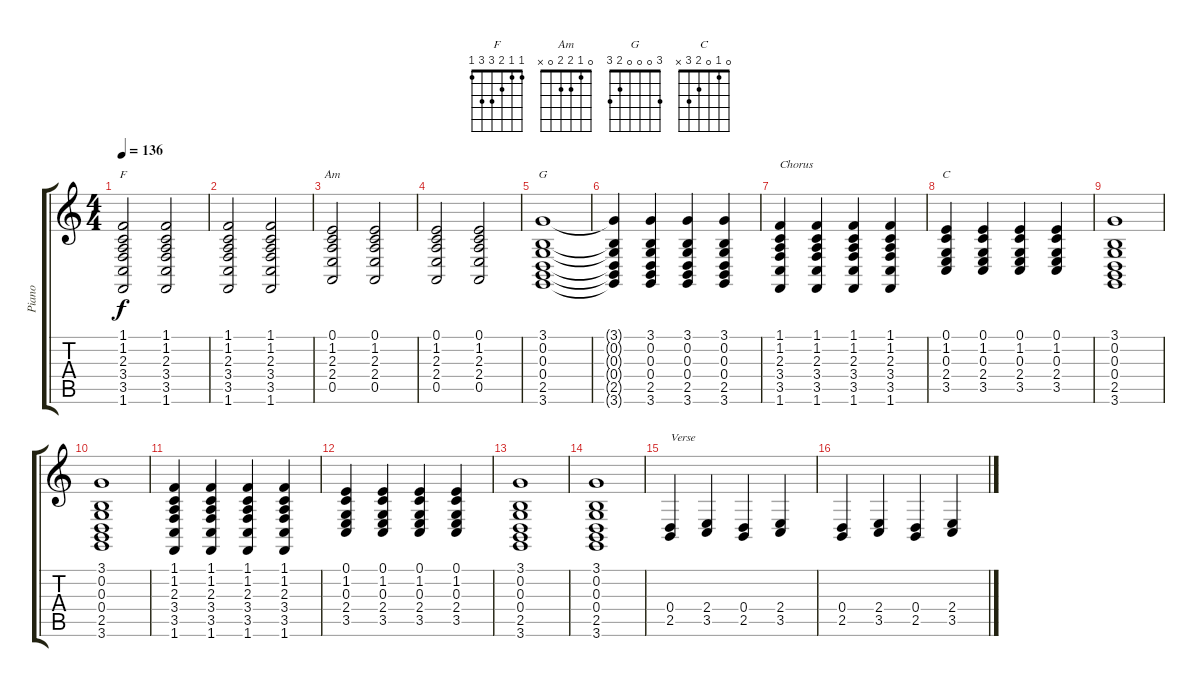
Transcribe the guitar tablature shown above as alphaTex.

\track ("Piano" "Piano") {instrument acousticgrandpiano}
\staff {score tabs}
\tuning (E4 B3 G3 D3 A2 E2) {hide}
\chord ("F" 1 1 2 3 3 1)
\chord ("Am" 0 1 2 2 0 x)
\chord ("G" 3 0 0 0 2 3)
\chord ("C" 0 1 0 2 3 x)
\ts (4 4)
\tempo 136
\clef g2
\ks c
(1.1 1.2 2.3 3.4 3.5 1.6).2{ch "F" dy f} (1.1 1.2 2.3 3.4 3.5 1.6).2 |
(1.1 1.2 2.3 3.4 3.5 1.6).2 (1.1 1.2 2.3 3.4 3.5 1.6).2 |
(0.1 1.2 2.3 2.4 0.5).2{ch "Am"} (0.1 1.2 2.3 2.4 0.5).2 |
(0.1 1.2 2.3 2.4 0.5).2 (0.1 1.2 2.3 2.4 0.5).2 |
(3.1 0.2 0.3 0.4 2.5 3.6).1{ch "G"} |
(3.1{t} 0.2{t} 0.3{t} 0.4{t} 2.5{t} 3.6{t}).4 (3.1 0.2 0.3 0.4 2.5 3.6).4 (3.1 0.2 0.3 0.4 2.5 3.6).4 (3.1 0.2 0.3 0.4 2.5 3.6).4 |
(1.1 1.2 2.3 3.4 3.5 1.6).4{txt "Chorus"} (1.1 1.2 2.3 3.4 3.5 1.6).4 (1.1 1.2 2.3 3.4 3.5 1.6).4 (1.1 1.2 2.3 3.4 3.5 1.6).4 |
(0.1 1.2 0.3 2.4 3.5).4{ch "C"} (0.1 1.2 0.3 2.4 3.5).4 (0.1 1.2 0.3 2.4 3.5).4 (0.1 1.2 0.3 2.4 3.5).4 |
(3.1 0.2 0.3 0.4 2.5 3.6).1 |
(3.1 0.2 0.3 0.4 2.5 3.6).1 |
(1.1 1.2 2.3 3.4 3.5 1.6).4 (1.1 1.2 2.3 3.4 3.5 1.6).4 (1.1 1.2 2.3 3.4 3.5 1.6).4 (1.1 1.2 2.3 3.4 3.5 1.6).4 |
(0.1 1.2 0.3 2.4 3.5).4 (0.1 1.2 0.3 2.4 3.5).4 (0.1 1.2 0.3 2.4 3.5).4 (0.1 1.2 0.3 2.4 3.5).4 |
(3.1 0.2 0.3 0.4 2.5 3.6).1 |
(3.1 0.2 0.3 0.4 2.5 3.6).1 |
(0.4 2.5).4{txt "Verse"} (2.4 3.5).4 (0.4 2.5).4 (2.4 3.5).4 |
(0.4 2.5).4 (2.4 3.5).4 (0.4 2.5).4 (2.4 3.5).4
